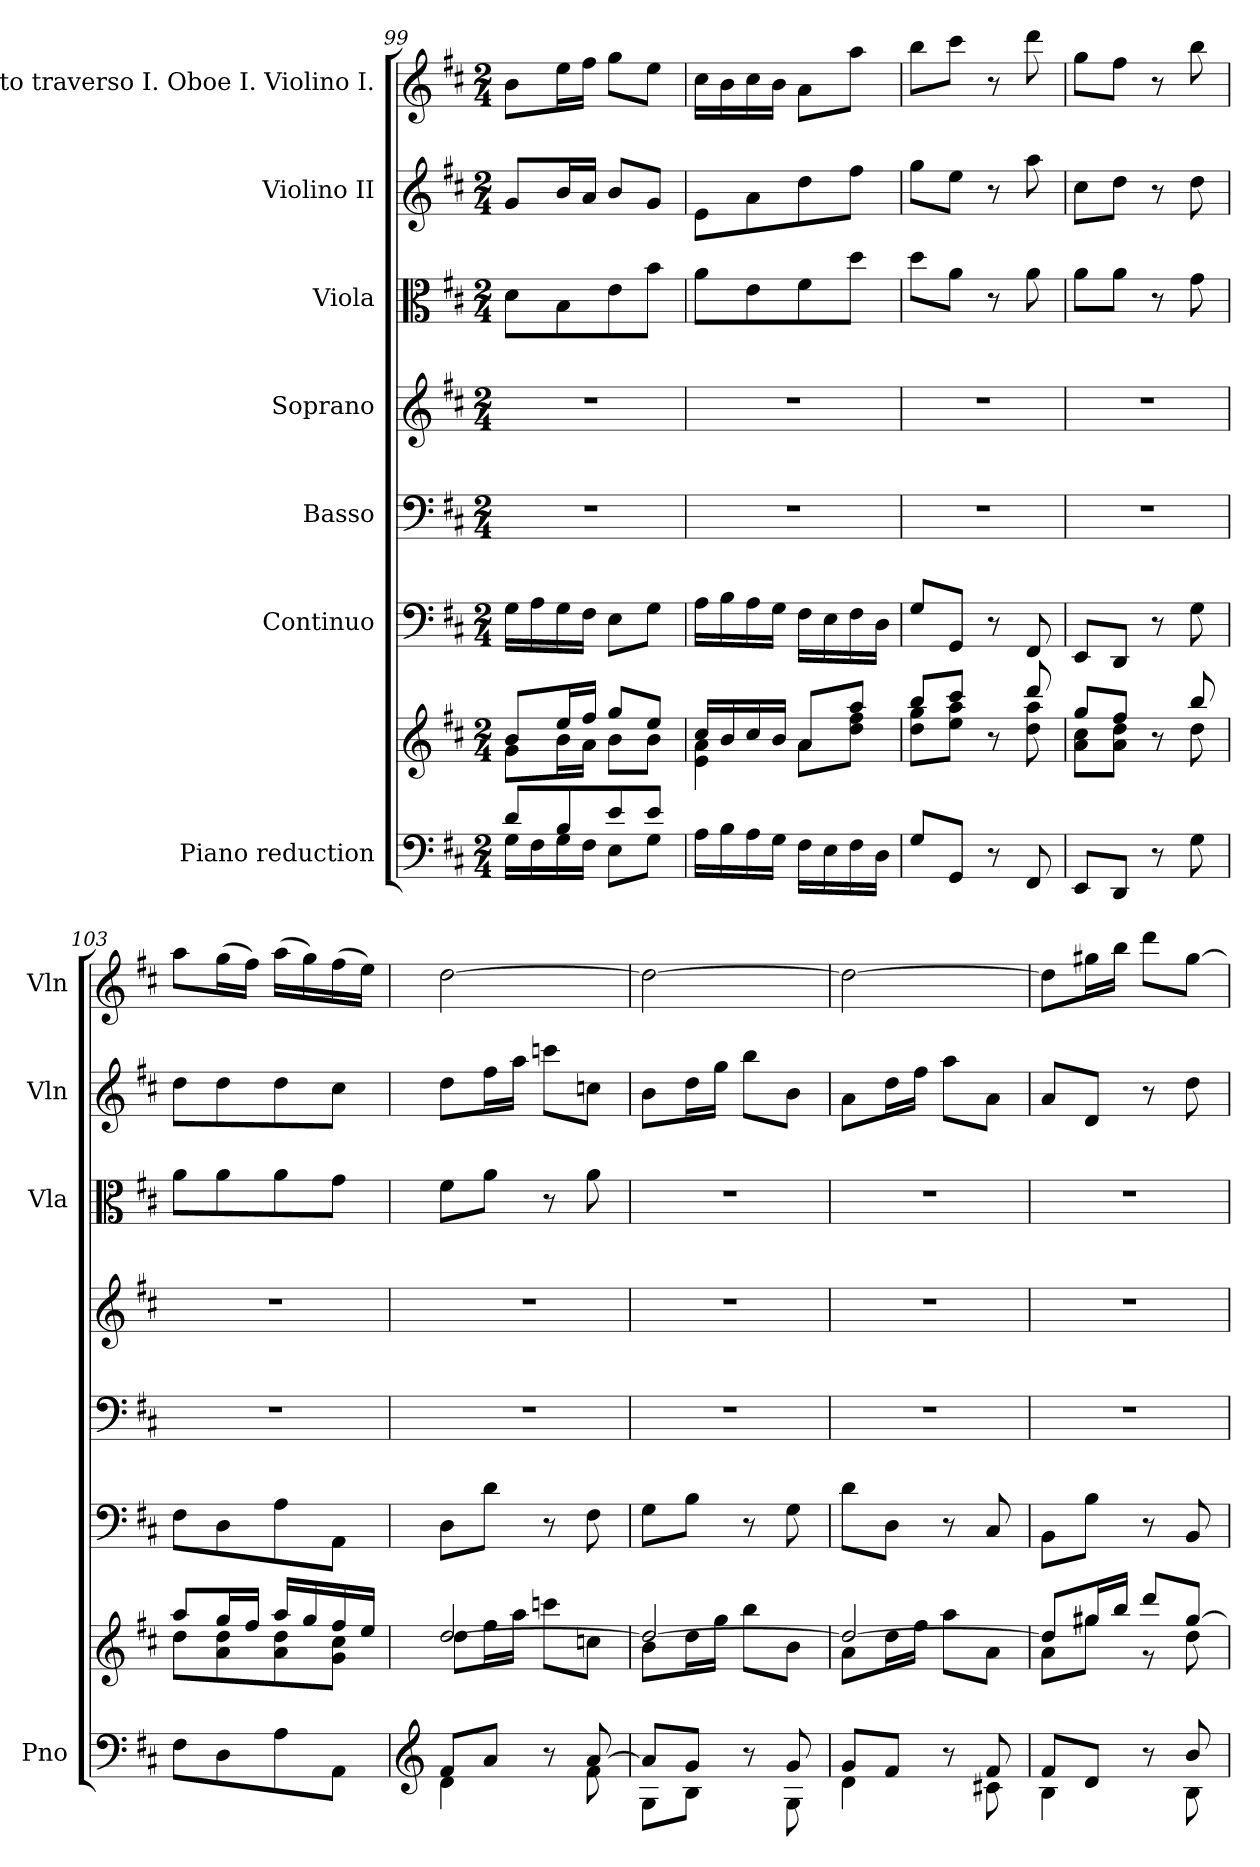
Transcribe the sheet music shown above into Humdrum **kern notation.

**kern	**kern	**kern	**kern	**kern	**kern	**kern	**kern
*part7	*part7	*part6	*part5	*part4	*part3	*part2	*part1
*staff8	*staff7	*staff6	*staff5	*staff4	*staff3	*staff2	*staff1
*I"Piano reduction	*	*I"Continuo	*I"Basso	*I"Soprano	*I"Viola	*I"Violino II	*I"Flauto traverso I. Oboe I. Violino I.
*I'Pno	*	*	*	*	*I'Vla	*I'Vln	*I'Vln
*clefF4	*clefG2	*clefF4	*clefF4	*clefG2	*clefC3	*clefG2	*clefG2
*k[f#c#]	*k[f#c#]	*k[f#c#]	*k[f#c#]	*k[f#c#]	*k[f#c#]	*k[f#c#]	*k[f#c#]
*M2/4	*M2/4	*M2/4	*M2/4	*M2/4	*M2/4	*M2/4	*M2/4
=99	=99	=99	=99	=99	=99	=99	=99
*^	*^	*	*	*	*	*	*
8d/L	16G\LL	8b/L	8g\L	16G\LL	2r	2r	8d\L	8g/L	8b\L
.	16F#\	.	.	16A\	.	.	.	.	.
8B/	16G\	16ee/L	16b\L	16G\	.	.	8B\	16b/L	16ee\L
.	16F#\JJ	16ff#/JJ	16a\JJ	16F#\JJ	.	.	.	16a/JJ	16ff#\JJ
8e/	8E\L	8gg/L	8b\L	8E\L	.	.	8e\	8b/L	8gg\L
8e/J	8G\J	8ee/J	8b\J	8G\J	.	.	8b\J	8g/J	8ee\J
*v	*v	*	*	*	*	*	*	*	*
=100	=100	=100	=100	=100	=100	=100	=100	=100
16A\LL	16cc#/LL	4e\ 4a\	16A\LL	2r	2r	8a\L	8e\L	16cc#\LL
16B\	16b/	.	16B\	.	.	.	.	16b\
16A\	16cc#/	.	16A\	.	.	8e\	8a\	16cc#\
16G\JJ	16b/JJ	.	16G\JJ	.	.	.	.	16b\JJ
16F#\LL	8a/L	8a\L	16F#\LL	.	.	8f#\	8dd\	8a\L
16E\	.	.	16E\	.	.	.	.	.
16F#\	8aa/J	8dd\ 8ff#\J	16F#\	.	.	8dd\J	8ff#\J	8aa\J
16D\JJ	.	.	16D\JJ	.	.	.	.	.
=101	=101	=101	=101	=101	=101	=101	=101	=101
8G/L	8bb/L	8dd\ 8gg\L	8G/L	2r	2r	8dd\L	8gg\L	8bb\L
8GG/J	8ccc#/J	8ee\ 8aa\J	8GG/J	.	.	8a\J	8ee\J	8ccc#\J
8r	8r	8ryy	8r	.	.	8r	8r	8r
8FF#/	8ddd/	8dd\ 8aa\	8FF#/	.	.	8a\	8aa\	8ddd\
=102	=102	=102	=102	=102	=102	=102	=102	=102
8EE/L	8gg/L	8a\ 8cc#\L	8EE/L	2r	2r	8a\L	8cc#\L	8gg\L
8DD/J	8ff#/J	8a\ 8dd\J	8DD/J	.	.	8a\J	8dd\J	8ff#\J
8r	8r	8ryy	8r	.	.	8r	8r	8r
8G\	8bb/	8dd\	8G\	.	.	8g\	8dd\	8bb\
=103	=103	=103	=103	=103	=103	=103	=103	=103
8F#\L	8aa/L	8dd\L	8F#\L	2r	2r	8a\L	8dd\L	8aa\L
8D\	16gg/L	8a\ 8dd\	8D\	.	.	8a\	8dd\	(16gg\L
.	16ff#/JJ	.	.	.	.	.	.	16ff#\JJ)
8A\	16aa/LL	8a\ 8dd\	8A\	.	.	8a\	8dd\	(16aa\LL
.	16gg/	.	.	.	.	.	.	16gg\)
8AA\J	16ff#/	8g\ 8cc#\J	8AA\J	.	.	8g\J	8cc#\J	(16ff#\
.	16ee/JJ	.	.	.	.	.	.	16ee\JJ)
=104	=104	=104	=104	=104	=104	=104	=104	=104
*clefG2	*	*	*	*	*	*	*	*
*^	*	*	*	*	*	*	*	*
8f#/L	4d\	[2dd/	8dd\L	8D\L	2r	2r	8f#\L	8dd\L	[2dd\
8a/J	.	.	16ff#\L	8d\J	.	.	8a\J	16ff#\L	.
.	.	.	16aa\JJ	.	.	.	.	16aa\JJ	.
8r	8ryy	.	8cccn\L	8r	.	.	8r	8cccn\L	.
[8a/	8f#\	.	8ccn\J	8F#\	.	.	8a\	8ccn\J	.
=105	=105	=105	=105	=105	=105	=105	=105	=105	=105
8a/L]	8G\L	2dd/_	8b\L	8G\L	2r	2r	2r	8b\L	2dd\_
8g/J	8B\J	.	16dd\L	8B\J	.	.	.	16dd\L	.
.	.	.	16gg\JJ	.	.	.	.	16gg\JJ	.
8r	8ryy	.	8bb\L	8r	.	.	.	8bb\L	.
8g/	8G\	.	8b\J	8G\	.	.	.	8b\J	.
=106	=106	=106	=106	=106	=106	=106	=106	=106	=106
8g/L	4d\	2dd/_	8a\L	8d\L	2r	2r	2r	8a\L	2dd\_
8f#/J	.	.	16dd\L	8D\J	.	.	.	16dd\L	.
.	.	.	16ff#\JJ	.	.	.	.	16ff#\JJ	.
8r	8ryy	.	8aa\L	8r	.	.	.	8aa\L	.
8f#/	8c#X\	.	8a\J	8C#/	.	.	.	8a\J	.
!!LO:LB:g=z
=107	=107	=107	=107	=107	=107	=107	=107	=107	=107
8f#/L	4B\	8dd/L]	8a\L	8BB\L	2r	2r	2r	8a/L	8dd\L]
8d/J	.	16gg#X/L	8gg#\J	8B\J	.	.	.	8d/J	16gg#X\L
.	.	16bb/JJ	.	.	.	.	.	.	16bb\JJ
8r	8ryy	8ddd/L	8r	8r	.	.	.	8r	8ddd\L
8b/	8B\	[8gg#/J	8dd\	8BB/	.	.	.	8dd\	[8gg#\J
*v	*v	*	*	*	*	*	*	*	*
*	*v	*v	*	*	*	*	*	*
=	=	=	=	=	=	=	=
*-	*-	*-	*-	*-	*-	*-	*-
